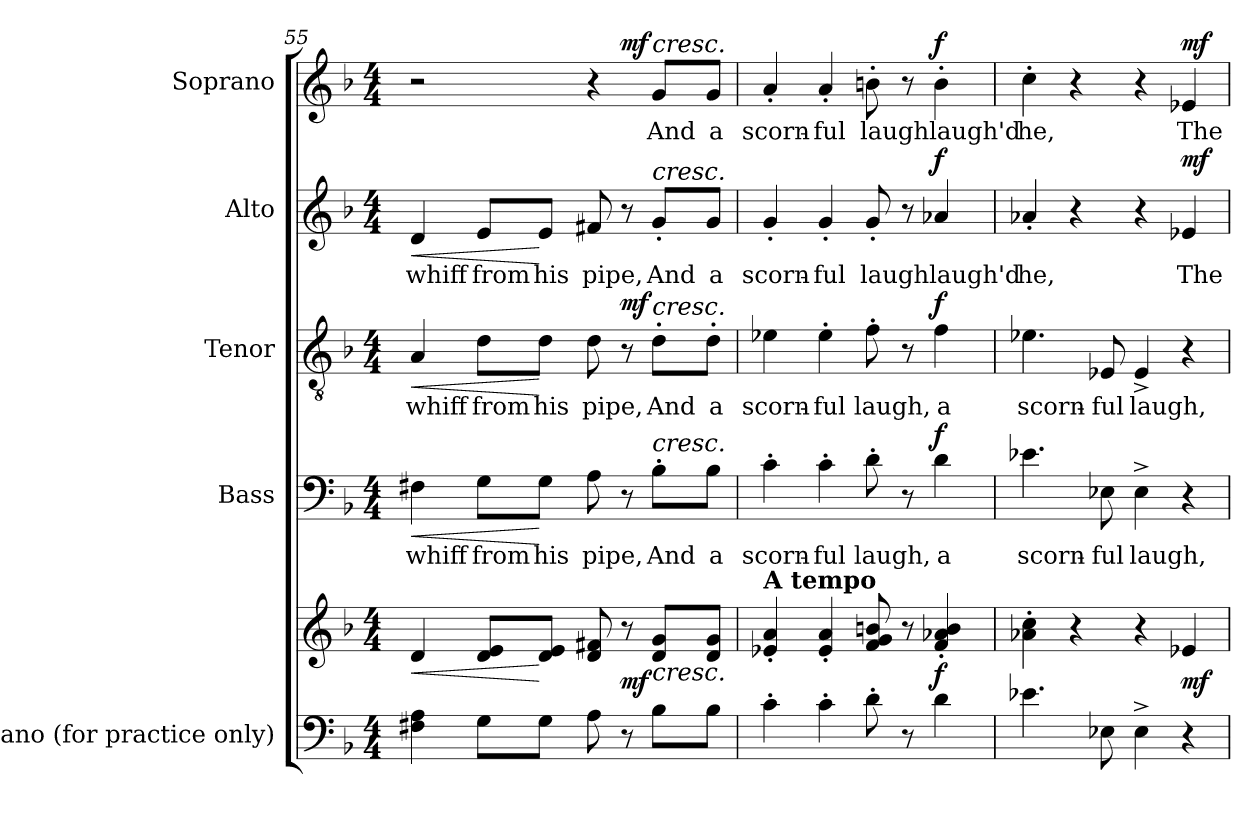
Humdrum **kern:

**kern	**kern	**dynam	**kern	**text	**dynam	**kern	**text	**dynam	**kern	**text	**dynam	**kern	**text	**dynam
*part5	*part5	*part5	*part4	*part4	*part4	*part3	*part3	*part3	*part2	*part2	*part2	*part1	*part1	*part1
*staff6	*staff5	*staff5/6	*staff4	*staff4	*staff4	*staff3	*staff3	*staff3	*staff2	*staff2	*staff2	*staff1	*staff1	*staff1
*I"Piano (for  practice only)	*	*	*I"Bass	*	*	*I"Tenor	*	*	*I"Alto	*	*	*I"Soprano	*	*
*I'Pno.	*	*	*I'B.	*	*	*I'T.	*	*	*I'A.	*	*	*I'S.	*	*
!!LO:LB:g=z
*clefF4	*clefG2	*	*clefF4	*	*	*clefGv2	*	*	*clefG2	*	*	*clefG2	*	*
*	*	*	*	*	*	*ITrd7c12	*	*	*	*	*	*	*	*
*k[b-]	*k[b-]	*	*k[b-]	*	*	*k[b-]	*	*	*k[b-]	*	*	*k[b-]	*	*
*F:	*F:	*	*F:	*	*	*F:	*	*	*F:	*	*	*F:	*	*
*M4/4	*M4/4	*	*M4/4	*	*	*M4/4	*	*	*M4/4	*	*	*M4/4	*	*
=55	=55	=55	=55	=55	=55	=55	=55	=55	=55	=55	=55	=55	=55	=55
!	!	!LO:HP:b	!	!	!	!	!	!	!	!	!	!	!	!
!	!	!	!	!LO:LY:b:color=#000000	!LO:HP:b	!	!	!	!	!	!	!	!	!
!	!	!	!	!	!	!	!LO:LY:b:color=#000000	!LO:HP:b	!	!	!	!	!	!
!	!	!	!	!	!	!	!	!	!	!	!	!LO:TX:t=accel.	!	!
!	!	!	!	!	!	!	!	!	!	!LO:LY:b:color=#000000	!LO:HP:b	!	!	!
*	*	*	*	*	*	*	*	*	*	*	*	*^	*	*
4F#Xi\ 4Ai	4di/	<	4F#Xi\	whiff	<	4AAi/	whiff	<	4di/	whiff	<	2r	2ryy	.	.
!	!	!	!	!LO:LY:b:color=#000000	!	!	!	!	!	!	!	!	!	!	!
!	!	!	!	!	!	!	!LO:LY:b:color=#000000	!	!	!	!	!	!	!	!
!	!	!	!	!	!	!	!	!	!	!LO:LY:b:color=#000000	!	!	!	!	!
8Gi\L	8di/ 8eiL	.	8Gi\L	from	.	8Di\L	from	.	8ei/L	from	.	.	.	.	.
!	!	!	!	!LO:LY:b:color=#000000	!	!	!	!	!	!	!	!	!	!	!
!	!	!	!	!	!	!	!LO:LY:b:color=#000000	!	!	!	!	!	!	!	!
!	!	!	!	!	!	!	!	!	!	!LO:LY:b:color=#000000	!	!	!	!	!
8Gi\J	8di/ 8eiJ	[	8Gi\J	his	[	8Di\J	his	[	8ei/J	his	[	.	.	.	.
!	!	!	!	!LO:LY:b:color=#000000	!	!	!	!	!	!	!	!	!	!	!
!	!	!	!	!	!	!	!LO:LY:b:color=#000000	!	!	!	!	!	!	!	!
!	!	!	!	!	!	!	!	!	!	!LO:LY:b:color=#000000	!	!	!	!	!
8Ai\	8di/ 8f#Xi	.	8Ai\	pipe,	.	8Di\	pipe,	.	8f#Xi/	pipe,	.	4r	8ryy	.	.
8r	8r	mf	8r	.	.	8r	.	mf	8r	.	mf mf	.	4.ryy	.	mf
!	!	!	!	!LO:LY:b:color=#000000	!	!	!	!	!	!	!	!	!	!	!
!	!	!	!	!	!	!	!LO:LY:b:color=#000000	!	!	!	!	!	!	!	!
!	!	!	!	!	!	!	!	!	!	!LO:LY:b:color=#000000	!	!	!	!	!
!	!	!	!	!	!	!	!	!	!	!	!	!LO:TX:a:i:t=cresc.	!	!	!
!	!	!	!	!	!	!	!	!	!LO:TX:a:i:t=cresc.	!	!	!	!	!	!
!	!	!	!	!	!	!LO:TX:a:i:t=cresc.	!	!	!	!	!	!	!	!	!
!	!	!	!LO:TX:a:i:t=cresc.	!	!	!	!	!	!	!	!	!	!	!	!
!	!LO:TX:b:i:t=cresc.	!	!	!	!	!	!	!	!	!	!	!	!	!	!
!	!	!	!	!	!	!	!	!	!	!	!	!	!	!LO:LY:b:color=#000000	!
8B-i\L	8di/ 8giL	.	8B-'i\L	And	.	8D'i\L	And	.	8g'i/L	And	.	8gi/L	.	And	.
!	!	!	!	!LO:LY:b:color=#000000	!	!	!	!	!	!	!	!	!	!	!
!	!	!	!	!	!	!	!LO:LY:b:color=#000000	!	!	!	!	!	!	!	!
!	!	!	!	!	!	!	!	!	!	!LO:LY:b:color=#000000	!	!	!	!	!
!	!	!	!	!	!	!	!	!	!	!	!	!	!	!LO:LY:b:color=#000000	!
8B-i\J	8di/ 8giJ	.	8B-i\J	a	.	8D'i\J	a	.	8gi/J	a	.	8gi/J	.	a	.
*	*	*	*	*	*	*	*	*	*	*	*	*v	*v	*	*
=56	=56	=56	=56	=56	=56	=56	=56	=56	=56	=56	=56	=56	=56	=56
*	*	*	*	*	*	*	*	*	*	*	*	*^	*	*
!	!	!	!	!LO:LY:b:color=#000000	!	!	!	!	!	!	!	!	!	!	!
*	*	*	*	*	*	*	*	*	*	*	*	*v	*v	*	*
*	*	*	*	*	*	*	*	*	*	*	*	*^	*	*
!	!	!	!	!	!	!	!LO:LY:b:color=#000000	!	!	!	!	!	!	!	!
*	*	*	*	*	*	*	*	*	*	*	*	*v	*v	*	*
*	*	*	*	*	*	*	*	*	*	*	*	*^	*	*
!	!	!	!	!	!	!	!	!	!	!LO:LY:b:color=#000000	!	!	!	!	!
*	*	*	*	*	*	*	*	*	*	*	*	*v	*v	*	*
*	*	*	*	*	*	*	*	*	*	*	*	*^	*	*
!	!	!	!	!	!	!	!	!	!	!	!	!LO:TX:a:B:t=A tempo	!	!	!
!	!LO:TX:a:B:t=A tempo	!	!	!	!	!	!	!	!	!	!	!	!	!	!
!	!	!	!	!	!	!	!	!	!	!	!	!	!	!LO:LY:b:color=#000000	!
*	*	*	*	*	*	*	*	*	*	*	*	*v	*v	*	*
4c'i\	4e-Xi/' 4ai'	.	4c'i\	scorn-	.	4E-Xi\	scorn-	.	4g'i/	scorn-	.	4a'i/	scorn-	.
!	!	!	!	!LO:LY:b:color=#000000	!	!	!	!	!	!	!	!	!	!
!	!	!	!	!	!	!	!LO:LY:b:color=#000000	!	!	!	!	!	!	!
!	!	!	!	!	!	!	!	!	!	!LO:LY:b:color=#000000	!	!	!	!
!	!	!	!	!	!	!	!	!	!	!	!	!	!LO:LY:b:color=#000000	!
4c'i\	4e-i/' 4ai'	.	4c'i\	-ful	.	4E-'i\	-ful	.	4g'i/	-ful	.	4a'i/	-ful	.
!	!	!	!	!LO:LY:b:color=#000000	!	!	!	!	!	!	!	!	!	!
!	!	!	!	!	!	!	!LO:LY:b:color=#000000	!	!	!	!	!	!	!
!	!	!	!	!	!	!	!	!	!	!LO:LY:b:color=#000000	!	!	!	!
!	!	!	!	!	!	!	!	!	!	!	!	!	!LO:LY:b:color=#000000	!
8d'i\	8fi/ 8gi 8bni	.	8d'i\	laugh,	.	8F'i\	laugh,	.	8g'i/	laugh	.	8bn'i\	laugh	.
8r	8r	.	8r	.	.	8r	.	.	8r	.	.	8r	.	.
!	!	!	!	!LO:LY:b:color=#000000	!	!	!	!	!	!	!	!	!	!
!	!	!	!	!	!	!	!LO:LY:b:color=#000000	!	!	!	!	!	!	!
!	!	!	!	!	!	!	!	!	!	!LO:LY:b:color=#000000	!	!	!	!
!	!	!	!	!	!	!	!	!	!	!	!	!	!LO:LY:b:color=#000000	!
4di\	4fi/' 4a-Xi' 4bi'	f	4di\	a	f	4Fi\	a	f	4a-Xi/	laugh'd	f	4b'i\	laugh'd	f
=57	=57	=57	=57	=57	=57	=57	=57	=57	=57	=57	=57	=57	=57	=57
!	!	!	!	!LO:LY:b:color=#000000	!	!	!	!	!	!	!	!	!	!
!	!	!	!	!	!	!	!LO:LY:b:color=#000000	!	!	!	!	!	!	!
!	!	!	!	!	!	!	!	!	!	!LO:LY:b:color=#000000	!	!	!	!
!	!	!	!	!	!	!	!	!	!	!	!	!	!LO:LY:b:color=#000000	!
4.e-Xi\	4a-Xi\' 4cci'	.	4.e-Xi\	scorn-	.	4.E-Xi\	scorn-	.	4a-X'i/	he,	.	4cc'i\	he,	.
.	4r	.	.	.	.	.	.	.	4r	.	.	4r	.	.
!	!	!	!	!LO:LY:b:color=#000000	!	!	!	!	!	!	!	!	!	!
!	!	!	!	!	!	!	!LO:LY:b:color=#000000	!	!	!	!	!	!	!
8E-Xi\	.	.	8E-Xi\	-ful	.	8EE-Xi/	-ful	.	.	.	.	.	.	.
!	!	!	!	!LO:LY:b:color=#000000	!	!	!	!	!	!	!	!	!	!
!	!	!	!	!	!	!	!LO:LY:b:color=#000000	!	!	!	!	!	!	!
4E-^i\	4r	.	4E-^i\	laugh,	.	4EE-^i/	laugh,	.	4r	.	.	4r	.	.
!	!	!	!	!	!	!	!	!	!	!LO:LY:b:color=#000000	!	!	!	!
!	!	!	!	!	!	!	!	!	!	!	!	!	!LO:LY:b:color=#000000	!
4r	4e-Xi/	mf	4r	.	.	4r	.	.	4e-Xi/	The	mf	4e-Xi/	The	mf
=	=	=	=	=	=	=	=	=	=	=	=	=	=	=
*-	*-	*-	*-	*-	*-	*-	*-	*-	*-	*-	*-	*-	*-	*-
